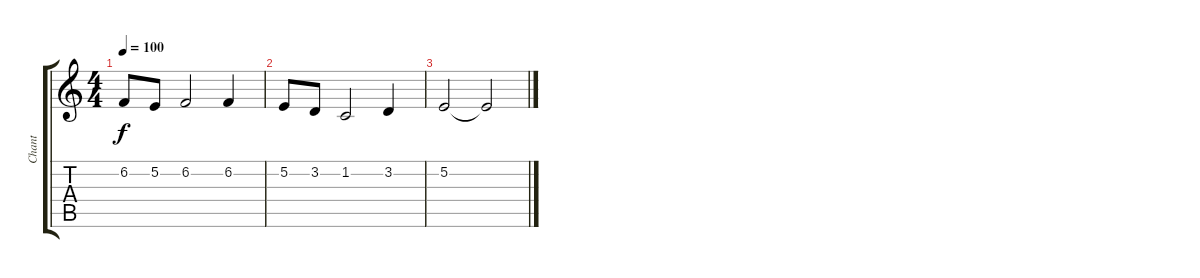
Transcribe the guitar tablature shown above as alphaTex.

\track ("Chant" "Chant") {instrument clarinet}
\staff {score tabs}
\tuning (E4 B3 G3 D3 A2 E2) {hide}
\ts (4 4)
\tempo 100
\clef g2
\ks c
6.2.8{dy f} 5.2.8 6.2.2 6.2.4 |
5.2.8 3.2.8 1.2.2 3.2.4 |
5.2.2 5.2{t}.2
